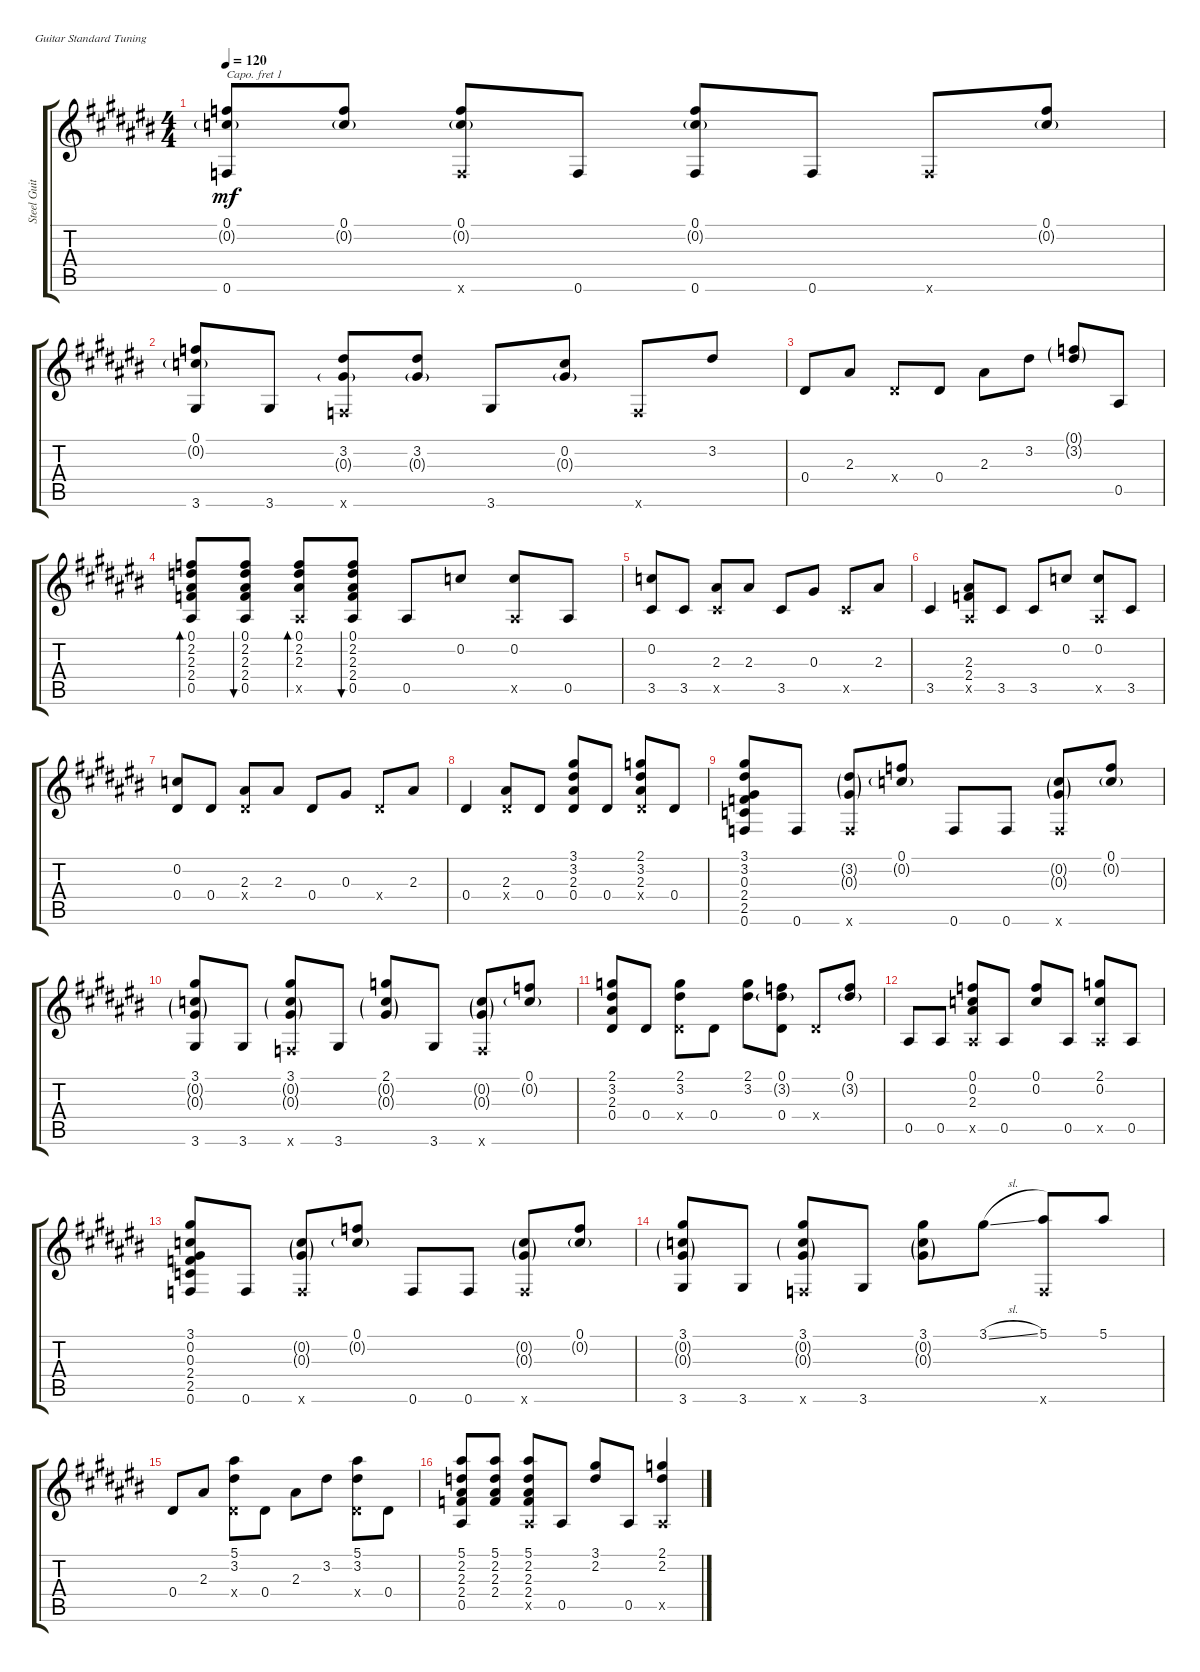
\defaultSystemsLayout 4
\bracketExtendMode groupsimilarinstruments
\otherSystemsTrackNameOrientation horizontal
\track ("Steel Guitar" "Steel Guit") {instrument acousticguitarsteel}
\staff {score tabs}
\capo 1
\tuning (E4 B3 G3 D3 A2 E2)
\ts (4 4)
\tempo 120
\clef g2
\ks c#
(0.1{acc forcenatural} 0.6{acc forcenatural} 0.2{g acc forcenatural}).8{dy mf beam Up} (0.1{acc forcenatural} 0.2{g acc forcenatural}).8{beam Up} (0.1{acc forcenatural} 0.2{g acc forcenatural} 0.6{x acc forcenatural}).8{beam Up} 0.6{acc forcenatural}.8{beam Up} (0.1{acc forcenatural} 0.6{acc forcenatural} 0.2{g acc forcenatural}).8{beam Up} 0.6{acc forcenatural}.8{beam Up} 0.6{x acc forcenatural}.8{beam Up} (0.1{acc forcenatural} 0.2{g acc forcenatural}).8{beam Up} |
(0.1{acc forcenatural} 3.6{acc forcenatural} 0.2{g acc forcenatural}).8{beam Up} 3.6{acc forcenatural}.8{beam Up} (3.2{acc forcenatural} 0.3{g acc forcenatural} 0.6{x acc forcenatural}).8{beam Up} (3.2{acc forcenatural} 0.3{g acc forcenatural}).8{beam Up} 3.6{acc forcenatural}.8{beam Up} (0.2{acc forcenatural} 0.3{g acc forcenatural}).8{beam Up} 0.6{x acc forcenatural}.8{beam Up} 3.2{acc forcenatural}.8{beam Up} |
0.4{acc forcenatural}.8{beam Up} 2.3{acc forcenatural}.8{beam Up} 0.4{x acc forcenatural}.8{beam Up} 0.4{acc forcenatural}.8{beam Up} 2.3{acc forcenatural}.8{beam Down} 3.2{acc forcenatural}.8{beam Down} (3.2{g acc forcenatural} 0.1{g acc forcenatural}).8{beam Up} 0.5{acc forcenatural}.8{beam Up} |
(2.4{acc forcenatural} 2.3{acc forcenatural} 2.2{acc b} 0.1{acc forcenatural} 0.5{acc forcenatural}).8{bd 30 beam Up} (2.4{acc forcenatural} 2.3{acc forcenatural} 2.2{acc b} 0.1{acc forcenatural} 0.5{acc forcenatural}).8{bu 30 beam Up} (2.2{acc b} 0.1{acc forcenatural} 0.5{x acc forcenatural} 2.3{acc forcenatural}).8{bd 30 beam Up} (2.4{acc forcenatural} 2.3{acc forcenatural} 2.2{acc b} 0.1{acc forcenatural} 0.5{acc forcenatural}).8{bu 30 beam Up} 0.5{acc forcenatural}.8{beam Up} 0.2{acc forcenatural}.8{beam Up} (0.2{acc forcenatural} 0.5{x acc forcenatural}).8{beam Up} 0.5{acc forcenatural}.8{beam Up} |
(3.5{acc forcenatural} 0.2{acc forcenatural}).8{beam Up} 3.5{acc forcenatural}.8{beam Up} (3.5{x acc forcenatural} 2.3{acc forcenatural}).8{beam Up} 2.3{acc forcenatural}.8{beam Up} 3.5{acc forcenatural}.8{beam Up} 0.3{acc forcenatural}.8{beam Up} 3.5{x acc forcenatural}.8{beam Up} 2.3{acc forcenatural}.8{beam Up} |
3.5{acc forcenatural}.4{beam Up} (2.3{acc forcenatural} 2.4{acc forcenatural} 0.5{x acc forcenatural}).8{beam Up} 3.5{acc forcenatural}.8{beam Up} 3.5{acc forcenatural}.8{beam Up} 0.2{acc forcenatural}.8{beam Up} (0.2{acc forcenatural} 0.5{x acc forcenatural}).8{beam Up} 3.5{acc forcenatural}.8{beam Up} |
(0.2{acc forcenatural} 0.4{acc forcenatural}).8{beam Up} 0.4{acc forcenatural}.8{beam Up} (2.3{acc forcenatural} 0.4{x acc forcenatural}).8{beam Up} 2.3{acc forcenatural}.8{beam Up} 0.4{acc forcenatural}.8{beam Up} 0.3{acc forcenatural}.8{beam Up} 0.4{x acc forcenatural}.8{beam Up} 2.3{acc forcenatural}.8{beam Up} |
0.4{acc forcenatural}.4{beam Up} (2.3{acc forcenatural} 0.4{x acc forcenatural}).8{beam Up} 0.4{acc forcenatural}.8{beam Up} (3.1{acc forcenatural} 0.4{acc forcenatural} 2.3{acc forcenatural} 3.2{acc forcenatural}).8{beam Up} 0.4{acc forcenatural}.8{beam Up} (2.3{acc forcenatural} 3.2{acc forcenatural} 2.1{acc b} 0.4{x acc forcenatural}).8{beam Up} 0.4{acc forcenatural}.8{beam Up} |
(3.1{acc forcenatural} 0.6{acc forcenatural} 2.4{acc forcenatural} 2.5{acc forcenatural} 0.3{acc forcenatural} 3.2{acc forcenatural}).8{beam Up} 0.6{acc forcenatural}.8{beam Up} (3.2{g acc forcenatural} 0.6{x acc forcenatural} 0.3{g acc forcenatural}).8{beam Up} (0.1{acc forcenatural} 0.2{g acc forcenatural}).8{beam Up} 0.6{acc forcenatural}.8{beam Up} 0.6{acc forcenatural}.8{beam Up} (0.3{g acc forcenatural} 0.2{g acc forcenatural} 0.6{x acc forcenatural}).8{beam Up} (0.1{acc forcenatural} 0.2{g acc forcenatural}).8{beam Up} |
(3.6{acc forcenatural} 3.1{acc forcenatural} 0.2{g acc forcenatural} 0.3{g acc forcenatural}).8{beam Up} 3.6{acc forcenatural}.8{beam Up} (0.6{x acc forcenatural} 0.3{g acc forcenatural} 3.1{acc forcenatural} 0.2{g acc forcenatural}).8{beam Up} 3.6{acc forcenatural}.8{beam Up} (2.1{acc b} 0.2{g acc forcenatural} 0.3{g acc forcenatural}).8{beam Up} 3.6{acc forcenatural}.8{beam Up} (0.3{g acc forcenatural} 0.2{g acc forcenatural} 0.6{x acc forcenatural}).8{beam Up} (0.1{acc forcenatural} 0.2{g acc forcenatural}).8{beam Up} |
(0.4{acc forcenatural} 2.3{acc forcenatural} 3.2{acc forcenatural} 2.1{acc b}).8{beam Up} 0.4{acc forcenatural}.8{beam Up} (3.2{acc forcenatural} 2.1{acc b} 0.4{x acc forcenatural}).8{beam Down} 0.4{acc forcenatural}.8{beam Down} (3.2{acc forcenatural} 2.1{acc b}).8{beam Down} (0.4{acc forcenatural} 3.2{g acc forcenatural} 0.1{acc forcenatural}).8{beam Down} 0.4{x acc forcenatural}.8{beam Up} (3.2{g acc forcenatural} 0.1{acc forcenatural}).8{beam Up} |
0.5{acc forcenatural}.8{beam Up} 0.5{acc forcenatural}.8{beam Up} (2.3{acc forcenatural} 0.2{acc forcenatural} 0.1{acc forcenatural} 0.5{x acc forcenatural}).8{beam Up} 0.5{acc forcenatural}.8{beam Up} (0.1{acc forcenatural} 0.2{acc forcenatural}).8{beam Up} 0.5{acc forcenatural}.8{beam Up} (0.2{acc forcenatural} 2.1{acc b} 0.5{x acc forcenatural}).8{beam Up} 0.5{acc forcenatural}.8{beam Up} |
(3.1{acc forcenatural} 0.6{acc forcenatural} 2.4{acc forcenatural} 2.5{acc forcenatural} 0.3{acc forcenatural} 0.2{acc forcenatural}).8{beam Up} 0.6{acc forcenatural}.8{beam Up} (0.2{g acc forcenatural} 0.6{x acc forcenatural} 0.3{g acc forcenatural}).8{beam Up} (0.1{acc forcenatural} 0.2{g acc forcenatural}).8{beam Up} 0.6{acc forcenatural}.8{beam Up} 0.6{acc forcenatural}.8{beam Up} (0.3{g acc forcenatural} 0.2{g acc forcenatural} 0.6{x acc forcenatural}).8{beam Up} (0.1{acc forcenatural} 0.2{g acc forcenatural}).8{beam Up} |
(3.6{acc forcenatural} 3.1{acc forcenatural} 0.2{g acc forcenatural} 0.3{g acc forcenatural}).8{beam Up} 3.6{acc forcenatural}.8{beam Up} (0.6{x acc forcenatural} 0.3{g acc forcenatural} 3.1{acc forcenatural} 0.2{g acc forcenatural}).8{beam Up} 3.6{acc forcenatural}.8{beam Up} (3.1{acc forcenatural} 0.2{g acc forcenatural} 0.3{g acc forcenatural}).8{beam Down} 3.1{sl acc forcenatural}.8{beam Down} (5.1{acc forcenatural} 0.6{x acc forcenatural}).8{beam Up} 5.1{acc forcenatural}.8{beam Up} |
0.4{acc forcenatural}.8{beam Up} 2.3{acc forcenatural}.8{beam Up} (3.2{acc forcenatural} 5.1{acc forcenatural} 0.4{x acc forcenatural}).8{beam Down} 0.4{acc forcenatural}.8{beam Down} 2.3{acc forcenatural}.8{beam Down} 3.2{acc forcenatural}.8{beam Down} (5.1{acc forcenatural} 3.2{acc forcenatural} 0.4{x acc forcenatural}).8{beam Down} 0.4{acc forcenatural}.8{beam Down} |
(0.5{acc forcenatural} 2.4{acc forcenatural} 2.3{acc forcenatural} 2.2{acc b} 5.1{acc forcenatural}).8{beam Up} (5.1{acc forcenatural} 2.4{acc forcenatural} 2.3{acc forcenatural} 2.2{acc b}).8{beam Up} (5.1{acc forcenatural} 2.2{acc b} 2.3{acc forcenatural} 2.4{acc forcenatural} 0.5{x acc forcenatural}).8{beam Up} 0.5{acc forcenatural}.8{beam Up} (3.1{acc forcenatural} 2.2{acc b}).8{beam Up} 0.5{acc forcenatural}.8{beam Up} (2.1{acc b} 2.2{acc b} 0.5{x acc forcenatural}).4{beam Up}
